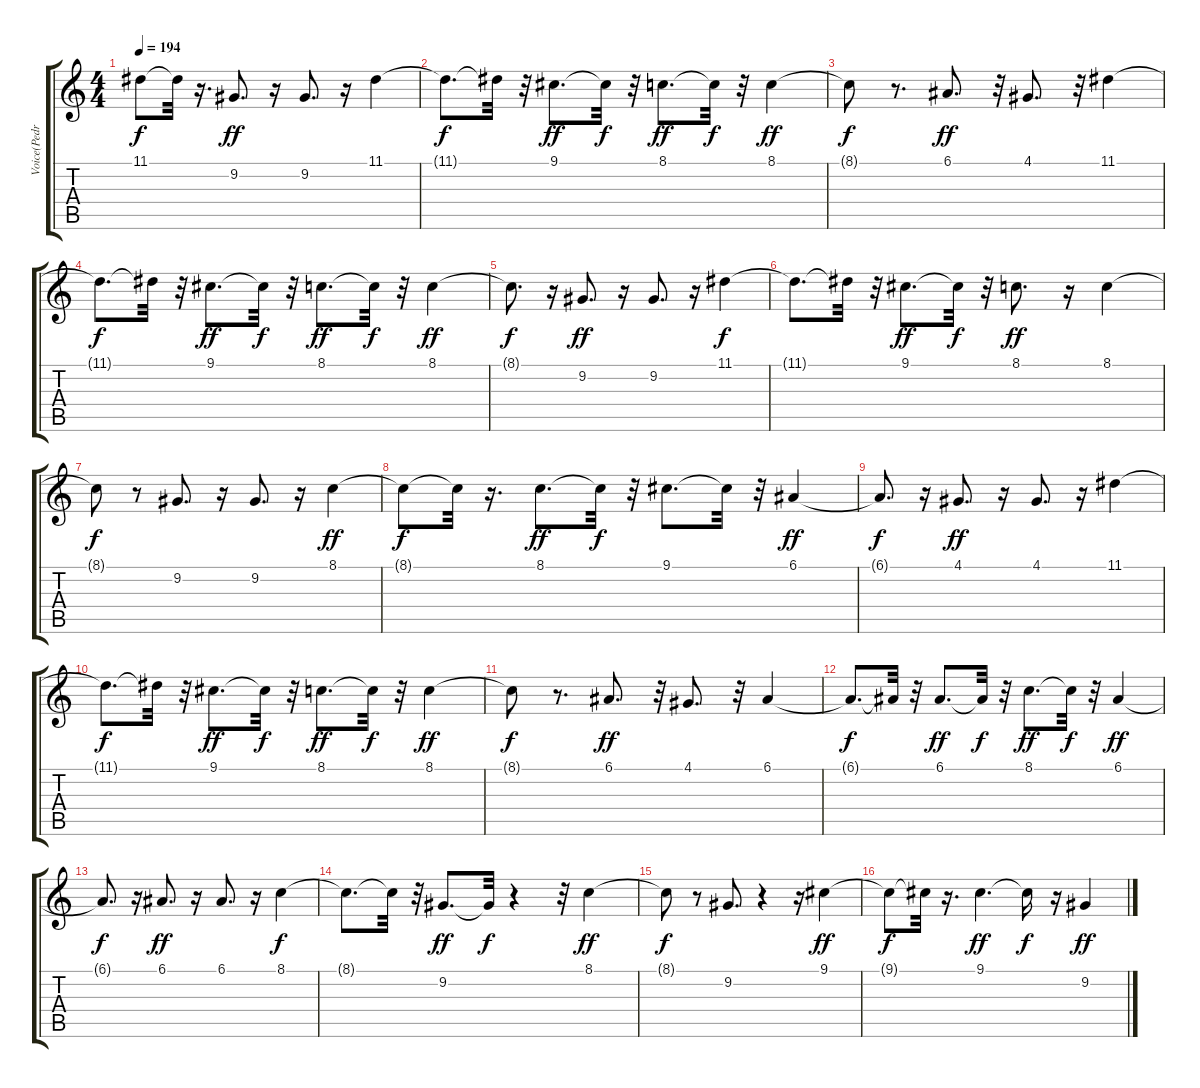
\track ("Voice(Pedro)" "Voice(Pedr") {instrument flute}
\staff {score tabs}
\tuning (E4 B3 G3 D3 A2 E2) {hide}
\ts (4 4)
\tempo 194
\clef g2
\ks c
11.1{t}.8{dy f} 11.1{t}.32 r.16{d} 9.2.8{d dy ff} r.16 9.2.8{d} r.16 11.1.4 |
11.1{t}.8{d dy f} 11.1{t}.32 r.32 9.1.8{d dy ff} 9.1{t}.32{dy f} r.32 8.1.8{d dy ff} 8.1{t}.32{dy f} r.32 8.1.4{dy ff} |
8.1{t}.8{dy f} r.8{d} 6.1.8{d dy ff} r.32 4.1.8{d} r.32 11.1.4 |
11.1{t}.8{d dy f} 11.1{t}.32 r.32 9.1.8{d dy ff} 9.1{t}.32{dy f} r.32 8.1.8{d dy ff} 8.1{t}.32{dy f} r.32 8.1.4{dy ff} |
8.1{t}.8{d dy f} r.16 9.2.8{d dy ff} r.16 9.2.8{d} r.16 11.1.4{dy f} |
11.1{t}.8{d} 11.1{t}.32 r.32 9.1.8{d dy ff} 9.1{t}.32{dy f} r.32 8.1.8{d dy ff} r.16 8.1.4 |
8.1{t}.8{dy f} r.8 9.2.8{d} r.16 9.2.8{d} r.16 8.1.4{dy ff} |
8.1{t}.8{dy f} 8.1{t}.32 r.16{d} 8.1.8{d dy ff} 8.1{t}.32{dy f} r.32 9.1.8{d} 9.1{t}.32 r.32 6.1.4{dy ff} |
6.1{t}.8{d dy f} r.16 4.1.8{d dy ff} r.16 4.1.8{d} r.16 11.1.4 |
11.1{t}.8{d dy f} 11.1{t}.32 r.32 9.1.8{d dy ff} 9.1{t}.32{dy f} r.32 8.1.8{d dy ff} 8.1{t}.32{dy f} r.32 8.1.4{dy ff} |
8.1{t}.8{dy f} r.8{d} 6.1.8{d dy ff} r.32 4.1.8{d} r.32 6.1.4 |
6.1{t}.8{d dy f} 6.1{t}.32 r.32 6.1.8{d dy ff} 6.1{t}.32{dy f} r.32 8.1.8{d dy ff} 8.1{t}.32{dy f} r.32 6.1.4{dy ff} |
6.1{t}.8{d dy f} r.16 6.1.8{d dy ff} r.16 6.1.8{d} r.16 8.1.4{dy f} |
8.1{t}.8{d} 8.1{t}.32 r.32 9.2.8{d dy ff} 9.2{t}.32{dy f} r.4 r.32 8.1.4{dy ff} |
8.1{t}.8{dy f} r.8 9.2.8{d} r.4 r.16 9.1.4{dy ff} |
9.1{t}.8{dy f} 9.1{t}.32 r.16{d} 9.1.4{d dy ff} 9.1{t}.16{dy f} r.16 9.2.4{dy ff}
